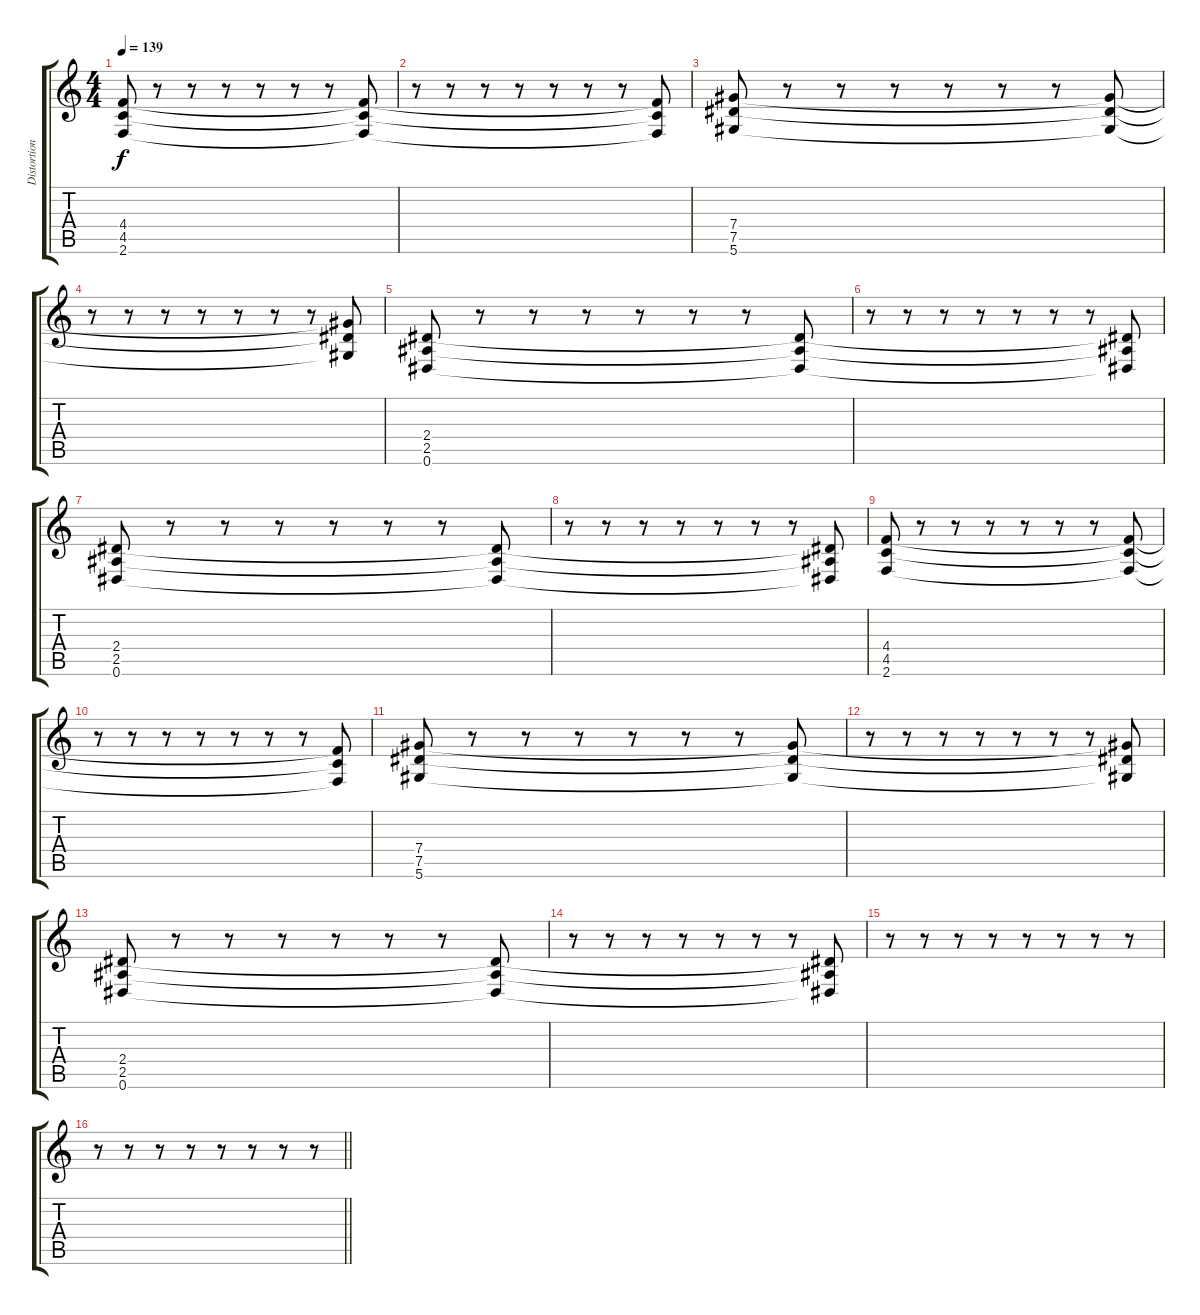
\track ("Distortion" "Distortion") {instrument distortionguitar}
\staff {score tabs}
\tuning (Eb4 Bb3 Gb3 Db3 Ab2 Eb2) {hide}
\ts (4 4)
\tempo 139
\clef g2
\ks c
(4.4 4.5 2.6).8{dy f} r.8 r.8 r.8 r.8 r.8 r.8 (4.4{t} 4.5{t} 2.6{t}).8 |
r.8 r.8 r.8 r.8 r.8 r.8 r.8 (4.4{t} 4.5{t} 2.6{t}).8 |
(7.4 7.5 5.6).8 r.8 r.8 r.8 r.8 r.8 r.8 (7.4{t} 7.5{t} 5.6{t}).8 |
r.8 r.8 r.8 r.8 r.8 r.8 r.8 (7.4{t} 7.5{t} 5.6{t}).8 |
(2.4 2.5 0.6).8 r.8 r.8 r.8 r.8 r.8 r.8 (2.4{t} 2.5{t} 0.6{t}).8 |
r.8 r.8 r.8 r.8 r.8 r.8 r.8 (2.4{t} 2.5{t} 0.6{t}).8 |
(2.4 2.5 0.6).8 r.8 r.8 r.8 r.8 r.8 r.8 (2.4{t} 2.5{t} 0.6{t}).8 |
r.8 r.8 r.8 r.8 r.8 r.8 r.8 (2.4{t} 2.5{t} 0.6{t}).8 |
(4.4 4.5 2.6).8 r.8 r.8 r.8 r.8 r.8 r.8 (4.4{t} 4.5{t} 2.6{t}).8 |
r.8 r.8 r.8 r.8 r.8 r.8 r.8 (4.4{t} 4.5{t} 2.6{t}).8 |
(7.4 7.5 5.6).8 r.8 r.8 r.8 r.8 r.8 r.8 (7.4{t} 7.5{t} 5.6{t}).8 |
r.8 r.8 r.8 r.8 r.8 r.8 r.8 (7.4{t} 7.5{t} 5.6{t}).8 |
(2.4 2.5 0.6).8 r.8 r.8 r.8 r.8 r.8 r.8 (2.4{t} 2.5{t} 0.6{t}).8 |
r.8 r.8 r.8 r.8 r.8 r.8 r.8 (2.4{t} 2.5{t} 0.6{t}).8 |
r.8 r.8 r.8 r.8 r.8 r.8 r.8 r.8 |
\barLineRight lightlight
r.8 r.8 r.8 r.8 r.8 r.8 r.8 r.8
